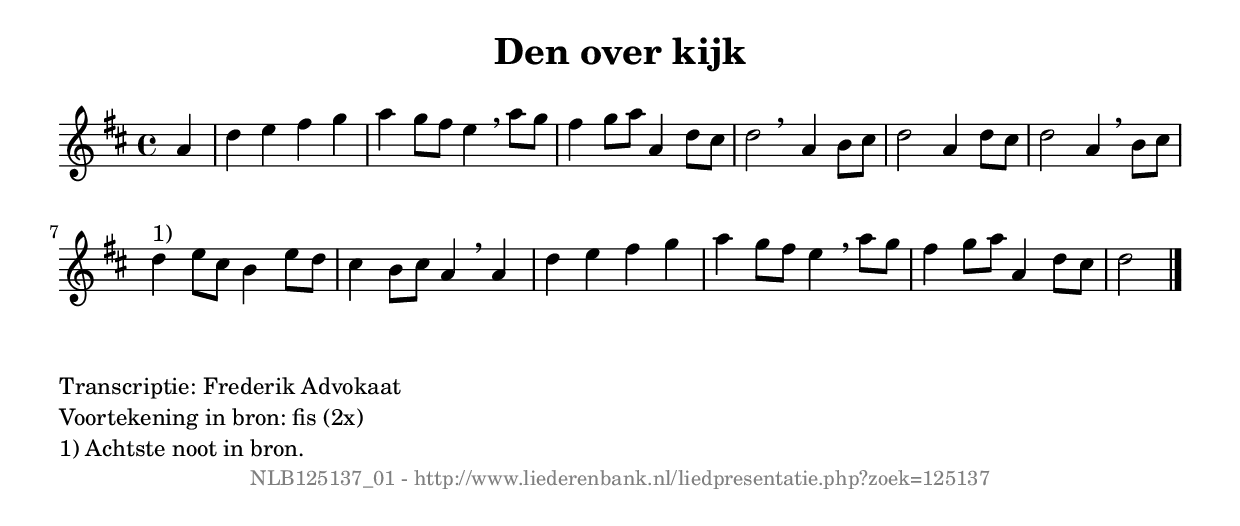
%
% produced by wce2krn 1.64 (7 June 2014)
%
\version"2.16"
#(append! paper-alist '(("long" . (cons (* 210 mm) (* 2000 mm)))))
#(set-default-paper-size "long")
sb = {\breathe}
mBreak = {\breathe }
bBreak = {\breathe }
x = {\once\override NoteHead #'style = #'cross }
gl=\glissando
itime={\override Staff.TimeSignature #'stencil = ##f }
ficta = {\once\set suggestAccidentals = ##t}
fine = {\once\override Score.RehearsalMark #'self-alignment-X = #1 \mark \markup {\italic{Fine}}}
dc = {\once\override Score.RehearsalMark #'self-alignment-X = #1 \mark \markup {\italic{D.C.}}}
dcf = {\once\override Score.RehearsalMark #'self-alignment-X = #1 \mark \markup {\italic{D.C. al Fine}}}
dcc = {\once\override Score.RehearsalMark #'self-alignment-X = #1 \mark \markup {\italic{D.C. al Coda}}}
ds = {\once\override Score.RehearsalMark #'self-alignment-X = #1 \mark \markup {\italic{D.S.}}}
dsf = {\once\override Score.RehearsalMark #'self-alignment-X = #1 \mark \markup {\italic{D.S. al Fine}}}
dsc = {\once\override Score.RehearsalMark #'self-alignment-X = #1 \mark \markup {\italic{D.S. al Coda}}}
pv = {\set Score.repeatCommands = #'((volta "1"))}
sv = {\set Score.repeatCommands = #'((volta "2"))}
tv = {\set Score.repeatCommands = #'((volta "3"))}
qv = {\set Score.repeatCommands = #'((volta "4"))}
xv = {\set Score.repeatCommands = #'((volta #f))}
\header{ tagline = ""
title = "Den over kijk"
}
\score {{
\key d \major
\relative g'
{
\set melismaBusyProperties = #'()
\partial 32*8
\time 4/4
\tempo 4=120
\override Score.MetronomeMark #'transparent = ##t
\override Score.RehearsalMark #'break-visibility = #(vector #t #t #f)
a4 | d e fis g a g8 fis e4 \sb a8 g fis4 g8 a a,4 d8 cis d2 \bar ":|:" \bBreak
a4 b8 cis d2 a4 d8 cis d2 a4 \sb b8 cis d4^"1)" e8 cis b4 e8 d cis4 b8 cis a4 \mBreak
a4 | d e fis g a g8 fis e4 \sb a8 g fis4 g8 a a,4 d8 cis d2 \bar "|."
 }}
 \midi { }
 \layout {
            indent = 0.0\cm
}
}
\markup { \wordwrap-string #" 
Transcriptie: Frederik Advokaat

Voortekening in bron: fis (2x)

1) Achtste noot in bron.
"}
\markup { \vspace #0 } \markup { \with-color #grey \fill-line { \center-column { \smaller "NLB125137_01 - http://www.liederenbank.nl/liedpresentatie.php?zoek=125137" } } }
